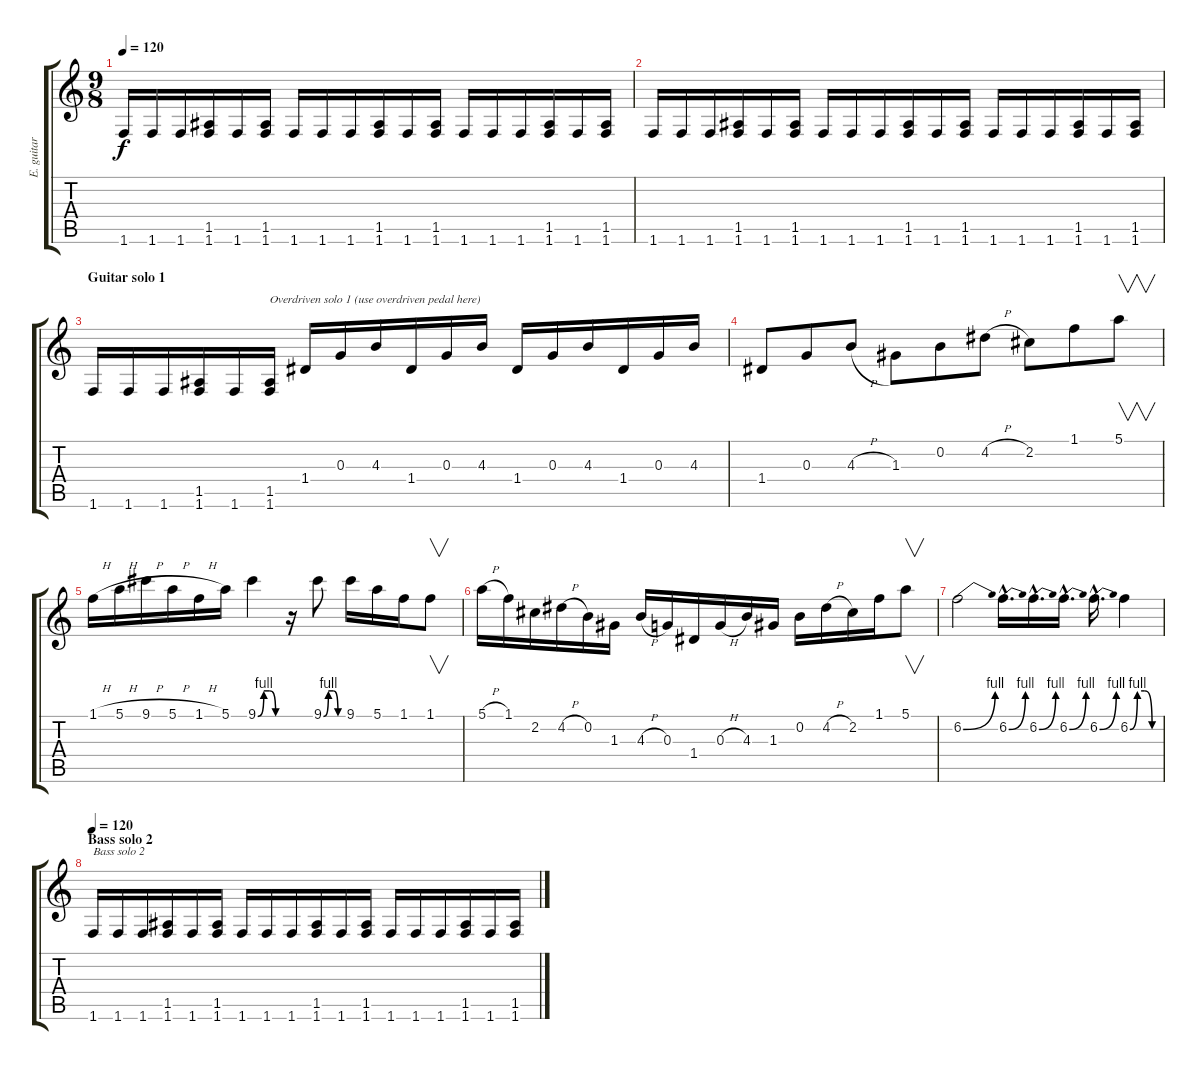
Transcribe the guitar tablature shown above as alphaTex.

\track ("E. guitar (overdriven for solo parts)" "E. guitar ") {instrument electricguitarmuted}
\staff {score tabs}
\tuning (E4 B3 G3 D3 A2 E2) {hide}
\ts (9 8)
\tempo 120
\clef g2
\ks c
1.6.16{dy f} 1.6.16 1.6.16 (1.5 1.6).16 1.6.16 (1.5 1.6).16 1.6.16 1.6.16 1.6.16 (1.5 1.6).16 1.6.16 (1.5 1.6).16 1.6.16 1.6.16 1.6.16 (1.5 1.6).16 1.6.16 (1.5 1.6).16 |
1.6.16 1.6.16 1.6.16 (1.5 1.6).16 1.6.16 (1.5 1.6).16 1.6.16 1.6.16 1.6.16 (1.5 1.6).16 1.6.16 (1.5 1.6).16 1.6.16 1.6.16 1.6.16 (1.5 1.6).16 1.6.16 (1.5 1.6).16 |
\section ("" "Guitar solo 1")
1.6.16 1.6.16 1.6.16 (1.5 1.6).16 1.6.16 (1.5 1.6).16{txt "Overdriven solo 1 (use overdriven pedal here)" volume 13 instrument overdrivenguitar} 1.4.16 0.3.16 4.3.16 1.4.16 0.3.16 4.3.16 1.4.16 0.3.16 4.3.16 1.4.16 0.3.16 4.3.16 |
1.4.8 0.3.8 4.3{h}.8 1.3.8 0.2.8 4.2{h}.8 2.2.8 1.1.8 5.1.8{v} |
1.1{h}.16 5.1{h}.16 9.1{h}.16 5.1{h}.16 1.1{h}.16 5.1.16 9.1{be (custom 0 0 15 4 30 4 45 0 60 0)}.4 r.16 9.1{be (custom 0 0 15 4 30 4 45 0 60 0)}.8 9.1.16 5.1.16 1.1.16 1.1.8{v} |
5.1{h}.16 1.1.16 2.2.16 4.2{h}.16 0.2.16 1.3.16 4.3{h}.16 0.3.16 1.4.16 0.3{h}.16 4.3.16 1.3.16 0.2.16 4.2{h}.16 2.2.16 1.1.16 5.1.8{v} |
6.2{be (bend 0 0 60 4)}.2 6.2{be (bend 0 0 60 4) hac}.16{d} 6.2{be (bend 0 0 60 4) hac}.16{d} 6.2{be (bend 0 0 60 4) hac}.16{d} 6.2{be (bend 0 0 60 4) hac}.16{d} 6.2{be (custom 0 0 15 4 30 4 45 0 60 0)}.4 |
\section ("" "Bass solo 2")
\tempo 120
1.6.16{txt "Bass solo 2" volume 7} 1.6.16 1.6.16 (1.5 1.6).16 1.6.16 (1.5 1.6).16 1.6.16 1.6.16 1.6.16 (1.5 1.6).16 1.6.16 (1.5 1.6).16 1.6.16 1.6.16 1.6.16 (1.5 1.6).16 1.6.16 (1.5 1.6).16
